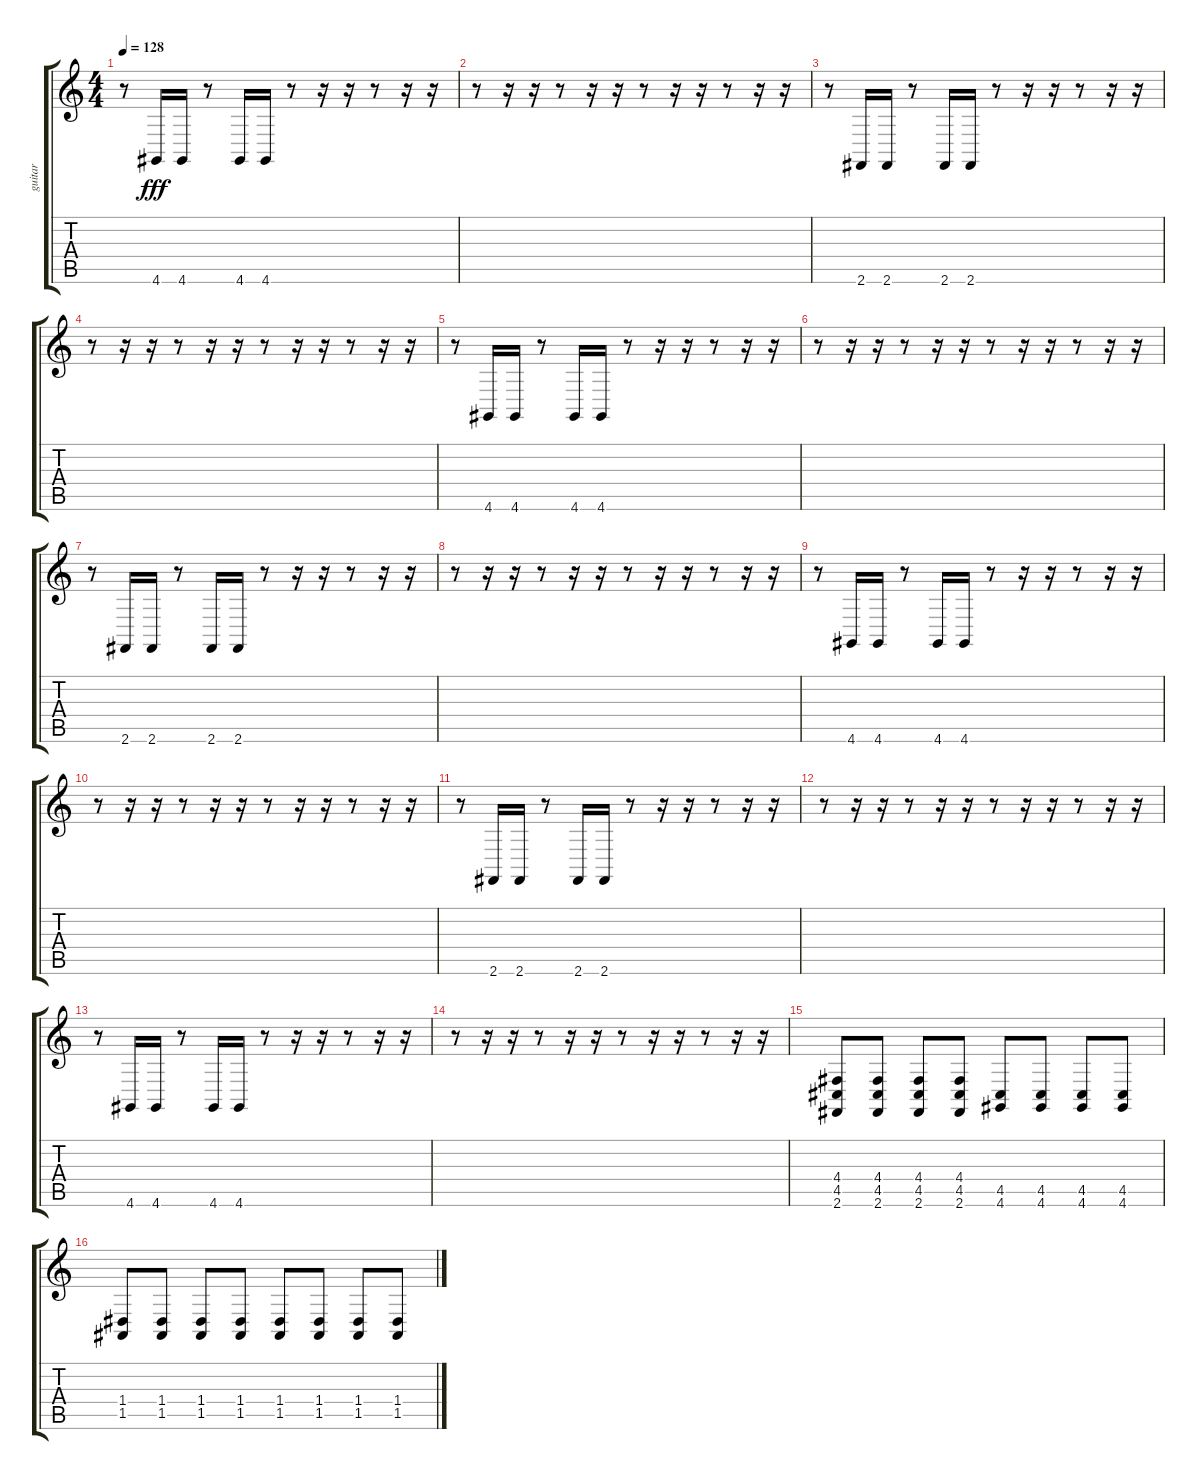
\track ("guitar" "guitar") {instrument lead1square}
\staff {score tabs}
\tuning (E4 B3 G3 D3 A2 E2) {hide}
\ts (4 4)
\tempo 128
\clef g2
\ks c
r.8{dy fff} 4.6.16 4.6.16 r.8 4.6.16 4.6.16 r.8 r.16 r.16 r.8 r.16 r.16 |
r.8 r.16 r.16 r.8 r.16 r.16 r.8 r.16 r.16 r.8 r.16 r.16 |
r.8 2.6.16 2.6.16 r.8 2.6.16 2.6.16 r.8 r.16 r.16 r.8 r.16 r.16 |
r.8 r.16 r.16 r.8 r.16 r.16 r.8 r.16 r.16 r.8 r.16 r.16 |
r.8 4.6.16 4.6.16 r.8 4.6.16 4.6.16 r.8 r.16 r.16 r.8 r.16 r.16 |
r.8 r.16 r.16 r.8 r.16 r.16 r.8 r.16 r.16 r.8 r.16 r.16 |
r.8 2.6.16 2.6.16 r.8 2.6.16 2.6.16 r.8 r.16 r.16 r.8 r.16 r.16 |
r.8 r.16 r.16 r.8 r.16 r.16 r.8 r.16 r.16 r.8 r.16 r.16 |
r.8 4.6.16 4.6.16 r.8 4.6.16 4.6.16 r.8 r.16 r.16 r.8 r.16 r.16 |
r.8 r.16 r.16 r.8 r.16 r.16 r.8 r.16 r.16 r.8 r.16 r.16 |
r.8 2.6.16 2.6.16 r.8 2.6.16 2.6.16 r.8 r.16 r.16 r.8 r.16 r.16 |
r.8 r.16 r.16 r.8 r.16 r.16 r.8 r.16 r.16 r.8 r.16 r.16 |
r.8 4.6.16 4.6.16 r.8 4.6.16 4.6.16 r.8 r.16 r.16 r.8 r.16 r.16 |
r.8 r.16 r.16 r.8 r.16 r.16 r.8 r.16 r.16 r.8 r.16 r.16 |
(4.4 4.5 2.6).8 (4.4 4.5 2.6).8 (4.4 4.5 2.6).8 (4.4 4.5 2.6).8 (4.5 4.6).8 (4.5 4.6).8 (4.5 4.6).8 (4.5 4.6).8 |
(1.4 1.5).8 (1.4 1.5).8 (1.4 1.5).8 (1.4 1.5).8 (1.4 1.5).8 (1.4 1.5).8 (1.4 1.5).8 (1.4 1.5).8
